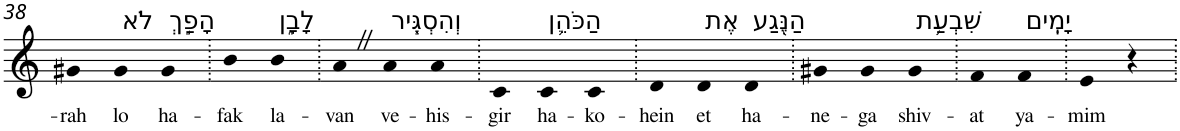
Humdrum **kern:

**kern	**text
*part1	*part1
*staff1	*staff1
*I"Piano	*
*I'Pno	*
!!LO:PB:g=z
*clefG2	*
*k[]	*
=38	=38
!	!LO:LY:b
4g#X	-rah
!LO:TX:a:t=לֹא	!
!	!LO:LY:b
4g#	lo
!LO:TX:a:t=הָפַ֣ךְ	!
!	!LO:LY:b
4g#	ha-
=39.	=39.
!	!LO:LY:b
4b	-fak
!LO:TX:a:t=לָבָ֑ן	!
!	!LO:LY:b
4b	la-
=40.	=40.
!	!LO:LY:b
4aZ	-van
!LO:TX:a:t=וְהִסְגִּ֧יר	!
!	!LO:LY:b
4a	ve-
!	!LO:LY:b
4a	-his-
=41.	=41.
!	!LO:LY:b
4c	-gir
!LO:TX:a:t=הַכֹּהֵ֛ן	!
!	!LO:LY:b
4c	ha-
!	!LO:LY:b
4c	-ko-
=42.	=42.
!	!LO:LY:b
4d	-hein
!LO:TX:a:t=אֶת	!
!	!LO:LY:b
4d	et
!LO:TX:a:t=הַנֶּ֖גַע	!
!	!LO:LY:b
4d	ha-
=43.	=43.
!	!LO:LY:b
4g#X	-ne-
!	!LO:LY:b
4g#	-ga
!LO:TX:a:t=שִׁבְעַ֥ת	!
!	!LO:LY:b
4g#	shiv-
=44.	=44.
!	!LO:LY:b
4f	-at
!LO:TX:a:t=יָמִֽים	!
!	!LO:LY:b
4f	ya-
=45.	=45.
!	!LO:LY:b
4e	-mim
4r	.
=.	=.
*-	*-
